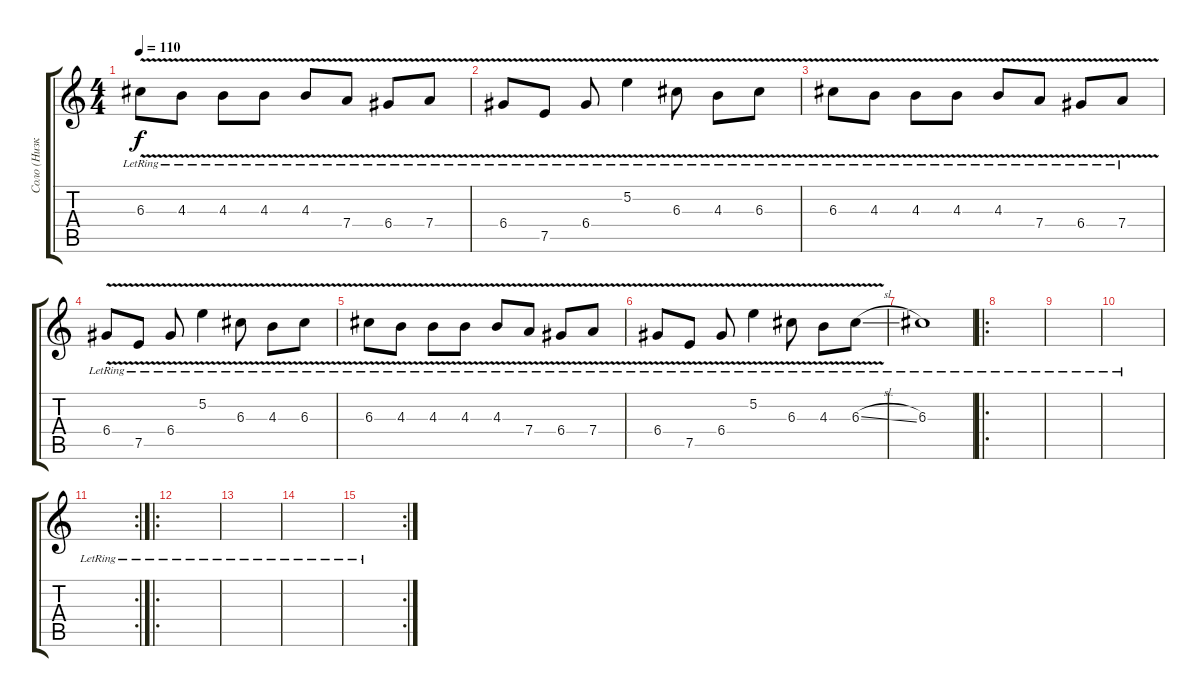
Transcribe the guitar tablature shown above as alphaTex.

\track ("Соло (Низкие тона)" "Соло (Низк") {instrument acousticguitarsteel}
\staff {score tabs}
\tuning (E4 B3 G3 D3 A2 E2) {hide}
\ts (4 4)
\tempo 110
\clef g2
\ks c
6.3{v lr}.8{dy f} 4.3{v lr}.8 4.3{v lr}.8 4.3{v lr}.8 4.3{v lr}.8 7.4{v lr}.8 6.4{v lr}.8 7.4{v lr}.8 |
6.4{v lr}.8{instrument overdrivenguitar} 7.5{v lr}.8 6.4{v lr}.8 5.2{v lr}.4 6.3{v lr}.8 4.3{v lr}.8 6.3{v lr}.8 |
6.3{v lr}.8 4.3{v lr}.8 4.3{v lr}.8 4.3{v lr}.8 4.3{v lr}.8 7.4{v lr}.8 6.4{v lr}.8 7.4{v lr}.8 |
6.4{v lr}.8{instrument overdrivenguitar} 7.5{v lr}.8 6.4{v lr}.8 5.2{v lr}.4 6.3{v lr}.8 4.3{v lr}.8 6.3{v lr}.8 |
6.3{v lr}.8 4.3{v lr}.8 4.3{v lr}.8 4.3{v lr}.8 4.3{v lr}.8 7.4{v lr}.8 6.4{v lr}.8 7.4{v lr}.8 |
6.4{v lr}.8{instrument overdrivenguitar} 7.5{v lr}.8 6.4{v lr}.8 5.2{v lr}.4 6.3{v lr}.8 4.3{v lr}.8 6.3{v sl lr}.8 |
6.3{lr}.1 |
\ro
|
|
|
\rc 2
|
\ro
|
|
|
\rc 2
